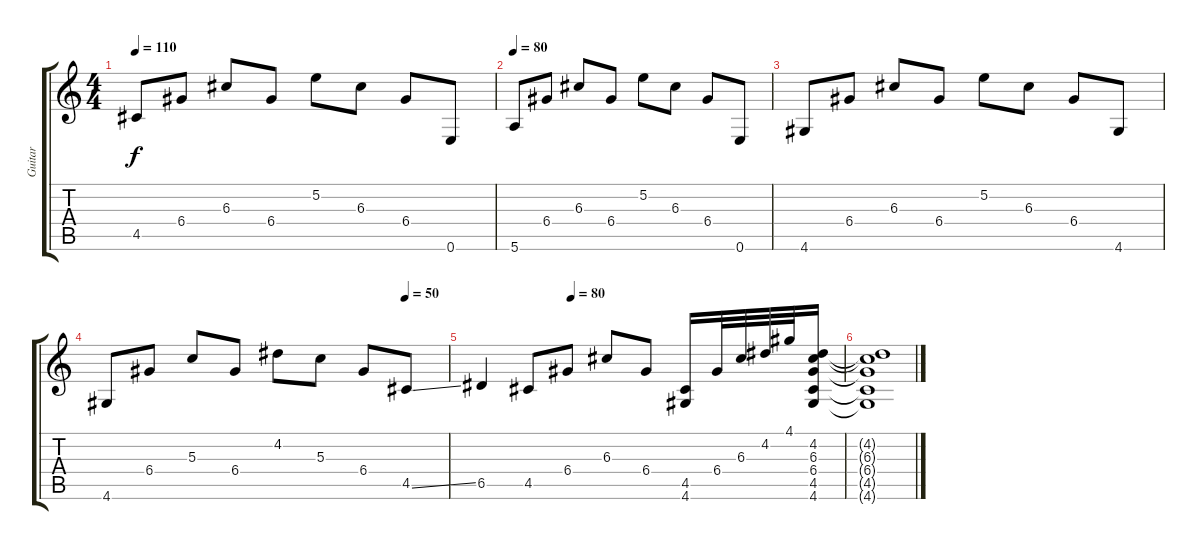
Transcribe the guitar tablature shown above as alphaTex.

\track ("Guitar" "Guitar") {instrument distortionguitar}
\staff {score tabs}
\tuning (E4 B3 G3 D3 A2 E2) {hide}
\ts (4 4)
\tempo 110
\clef g2
\ks c
4.5.8{dy f} 6.4.8 6.3.8 6.4.8 5.2.8 6.3.8 6.4.8 0.6.8 |
\tempo 80
5.6.8 6.4.8 6.3.8 6.4.8 5.2.8 6.3.8 6.4.8 0.6.8 |
4.6.8 6.4.8 6.3.8 6.4.8 5.2.8 6.3.8 6.4.8 4.6.8 |
\tempo (50 0.875)
4.6.8 6.4.8 5.3.8 6.4.8 4.2.8 5.3.8 6.4.8 4.5{ss}.8 |
\tempo (80 0.25)
6.5.4 4.5.8 6.4.8 6.3.8 6.4.8 (4.5 4.6).16 6.4.32 6.3.32 4.2.32 4.1.32 (4.2 6.3 6.4 4.5 4.6).16 |
(4.2{t} 6.3{t} 6.4{t} 4.5{t} 4.6{t}).1
